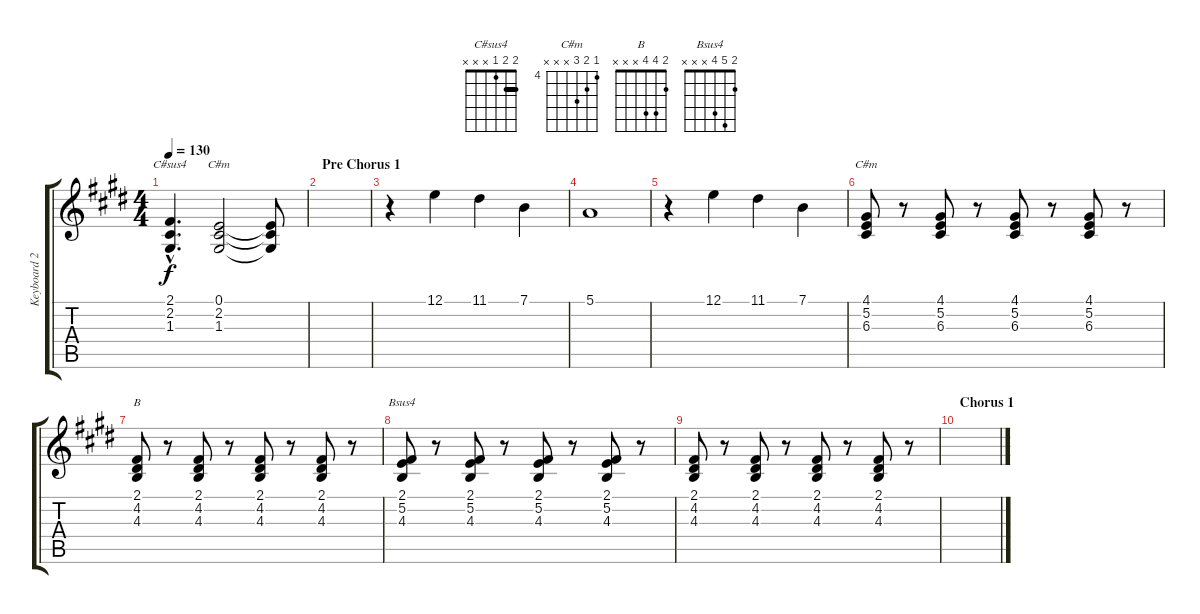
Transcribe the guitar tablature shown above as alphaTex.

\track ("Keyboard 2" "Keyboard 2") {instrument lead2sawtooth}
\staff {score tabs}
\tuning (E4 B3 G3 D3 A2 E2) {hide}
\chord ("C#sus4" 2 2 1 x x x) {barre 2}
\chord ("C#m" 0 2 1 x x x)
\chord ("C#m" 4 5 6 x x x) {firstfret 4}
\chord ("B" 2 4 4 x x x)
\chord ("Bsus4" 2 5 4 x x x)
\ts (4 4)
\tempo 130
\clef g2
\ks e
(2.1{hac} 2.2{hac} 1.3{hac}).4{d ch "C#sus4" dy f} (0.1 2.2 1.3).2{ch "C#m"} (0.1{t} 2.2{t} 1.3{t}).8 |
\section ("" "Pre Chorus 1")
|
r.4 12.1.4 11.1.4 7.1.4 |
5.1.1 |
r.4 12.1.4 11.1.4 7.1.4 |
(4.1 5.2 6.3).8{ch "C#m"} r.8 (4.1 5.2 6.3).8 r.8 (4.1 5.2 6.3).8 r.8 (4.1 5.2 6.3).8 r.8 |
(2.1 4.2 4.3).8{ch "B"} r.8 (2.1 4.2 4.3).8 r.8 (2.1 4.2 4.3).8 r.8 (2.1 4.2 4.3).8 r.8 |
(2.1 5.2 4.3).8{ch "Bsus4"} r.8 (2.1 5.2 4.3).8 r.8 (2.1 5.2 4.3).8 r.8 (2.1 5.2 4.3).8 r.8 |
(2.1 4.2 4.3).8 r.8 (2.1 4.2 4.3).8 r.8 (2.1 4.2 4.3).8 r.8 (2.1 4.2 4.3).8 r.8 |
\section ("" "Chorus 1")
